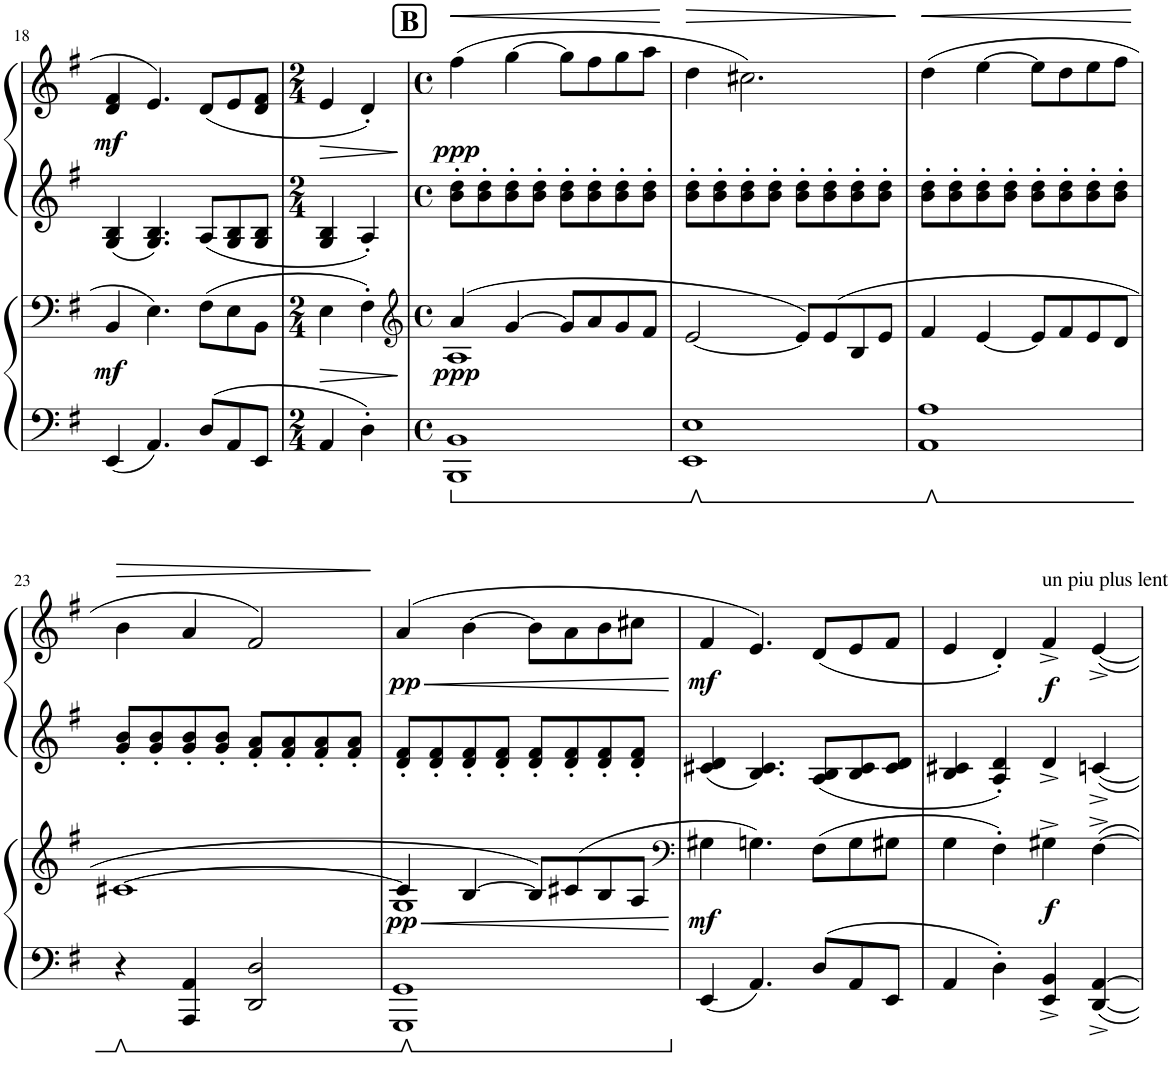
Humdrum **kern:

**kern	**kern	**kern	**kern	**dynam
*part1	*part1	*part1	*part1	*part1
*staff4	*staff3	*staff2	*staff1	*staff1/2/3/4
*I"Piano	*	*	*	*
*I'Pno.	*	*	*	*
!!LO:PB:g=z
*clefF4	*clefF4	*clefG2	*clefG2	*
*k[f#]	*k[f#]	*k[f#]	*k[f#]	*
*M4/4	*M4/4	*M4/4	*M4/4	*
*met(c)	*met(c)	*met(c)	*met(c)	*
=18	=18	=18	=18	=18
!	!	!	!	!LO:DY:b=3
!	!	!	!	!LO:DY:n=1:b
4EE/	4BB/	4G/ 4B/	4d/ 4f#/	mf mf
4.AA/	4.E\	4.G/ 4.B/	4.e/	.
8D/L	8F#\L	8A/L	(8d/L	.
8AA/	8E\	8G/ 8B/	8e/	.
8EE/J	8BB\J	8G/ 8B/J	8d/ 8f#/J	.
=19	=19	=19	=19	=19
*M2/4	*M2/4	*M2/4	*M2/4	*
!	!	!	!	!LO:HP:b
4AA/	4E\	4G/ 4B/	4e/	>
4D'\	4F#'\	4A'/	4d'/)	.
.	.	.	.	]
!!LO:REH:place=s1:a:B:cj:fs=14:t=B
=20	=20	=20	=20	=20
*	*clefG2	*	*	*
*M4/4	*M4/4	*M4/4	*M4/4	*
*met(c)	*met(c)	*met(c)	*met(c)	*
*	*^	*	*	*
!	!	!	!	!	!LO:HP:b
!	!	!	!	!	!LO:DY:n=1:b=3
!	!	!	!	!	!LO:DY:n=2:b
1BBB 1BB	1A	4a/	8b\' 8dd\'L	(4ff#\	< ppp ppp
.	.	.	8b\' 8dd\'	.	.
.	.	[4g/	8b\' 8dd\'	[4gg\	.
.	.	.	8b\' 8dd\'J	.	.
.	.	8g/L]	8b\' 8dd\'L	8gg\L]	.
.	.	8a/	8b\' 8dd\'	8ff#\	.
.	.	8g/	8b\' 8dd\'	8gg\	.
.	.	8f#/J	8b\' 8dd\'J	8aa\J	.
*	*v	*v	*	*	*
.	.	.	.	[
=21	=21	=21	=21	=21
!	!	!	!	!LO:HP:b
1EE 1E	[2e/	8b\' 8dd\'L	4dd\	>
.	.	8b\' 8dd\'	.	.
.	.	8b\' 8dd\'	2.cc#X\)	.
.	.	8b\' 8dd\'J	.	.
.	8e/L]	8b\' 8dd\'L	.	.
.	8e/	8b\' 8dd\'	.	.
.	8B/	8b\' 8dd\'	.	.
.	8e/J	8b\' 8dd\'J	.	.
.	.	.	.	]
=22	=22	=22	=22	=22
!	!	!	!	!LO:HP:b
1AA 1A	4f#/	8b\' 8dd\'L	(4dd\	<
.	.	8b\' 8dd\'	.	.
.	[4e/	8b\' 8dd\'	[4ee\	.
.	.	8b\' 8dd\'J	.	.
.	8e/L]	8b\' 8dd\'L	8ee\L]	.
.	8f#/	8b\' 8dd\'	8dd\	.
.	8e/	8b\' 8dd\'	8ee\	.
.	8d/J	8b\' 8dd\'J	8ff#\J	.
.	.	.	.	[
!!LO:LB:g=z
=23	=23	=23	=23	=23
!	!	!	!	!LO:HP:b
4r	[1c#X	8g/' 8b/'L	4b\	>
.	.	8g/' 8b/'	.	.
4AAA/ 4AA/	.	8g/' 8b/'	4a/	.
.	.	8g/' 8b/'J	.	.
2DD/ 2D/	.	8f#/' 8a/'L	2f#/)	.
.	.	8f#/' 8a/'	.	.
.	.	8f#/' 8a/'	.	.
.	.	8f#/' 8a/'J	.	.
.	.	.	.	]
=24	=24	=24	=24	=24
*	*^	*	*	*
!	!	!	!	!	!LO:HP:b
!	!	!	!	!	!LO:DY:n=1:b=3
!	!	!	!	!	!LO:DY:n=2:b
1GGG 1GG	1G	4c#/]	8d/' 8f#/'L	(4a/	< pp pp
.	.	.	8d/' 8f#/'	.	.
.	.	[4B/	8d/' 8f#/'	[4b\	.
.	.	.	8d/' 8f#/'J	.	.
.	.	8B/L]	8d/' 8f#/'L	8b\L]	.
.	.	8c#X/	8d/' 8f#/'	8a\	.
.	.	8B/	8d/' 8f#/'	8b\	.
.	.	8A/J	8d/' 8f#/'J	8cc#X\J	.
*	*v	*v	*	*	*
.	.	.	.	[
=25	=25	=25	=25	=25
*	*clefF4	*	*	*
!	!	!	!	!LO:DY:b=3
!	!	!	!	!LO:DY:n=1:b
4EE/	4G#X\	4c#X/ 4d/	4f#/	mf mf
4.AA/	4.Gn\	4.B/ 4.c#/	4.e/)	.
8D/L	8F#\L	8A/ 8B/L	(8d/L	.
8AA/	8G\	8B/ 8c#/	8e/	.
8EE/J	8G#X\J	8c#/ 8d/J	8f#/J	.
=26	=26	=26	=26	=26
4AA/	4G\	4B/ 4c#X/	4e/	.
4D'\	4F#'\	4A/' 4d/'	4d'/)	.
!	!	!	!LO:TX:a:t=un piu plus lent	!
!	!	!	!	!LO:DY:b=3
!	!	!	!	!LO:DY:n=1:b
4EE/^ 4BB/^	4G#X^\	4d^/	4f#^/	f f
[4DD/^ [4AA/^	[4F#^\	[4cn^/	[4e^/	.
=	=	=	=	=
*-	*-	*-	*-	*-
